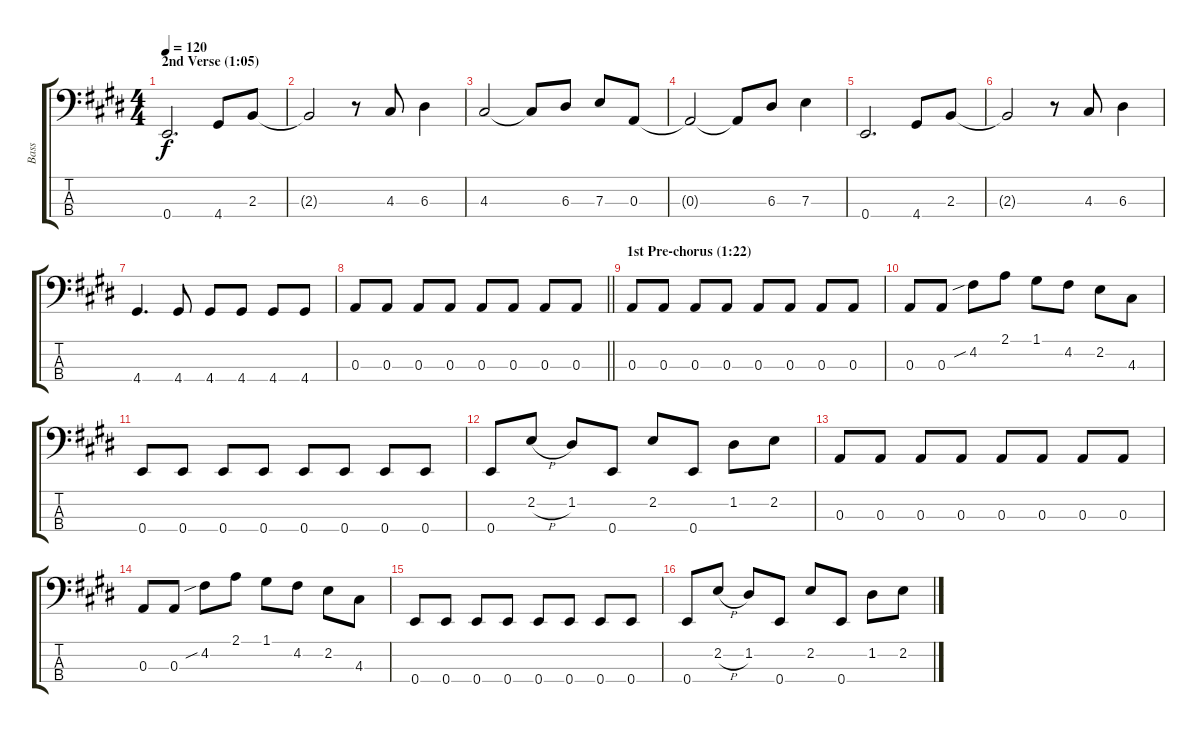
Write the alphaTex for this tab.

\track ("Bass" "Bass") {instrument electricbassfinger}
\staff {score tabs}
\tuning (G2 D2 A1 E1) {hide}
\ts (4 4)
\section ("" "2nd Verse (1:05)")
\tempo 120
\clef f4
\ks e
0.4.2{d dy f} 4.4.8 2.3.8 |
2.3{t}.2 r.8 4.3.8 6.3.4 |
4.3.2 4.3{t}.8 6.3.8 7.3.8 0.3.8 |
0.3{t}.2 0.3{t}.8 6.3.8 7.3.4 |
0.4.2{d} 4.4.8 2.3.8 |
2.3{t}.2 r.8 4.3.8 6.3.4 |
4.4.4{d} 4.4.8 4.4.8 4.4.8 4.4.8 4.4.8 |
\barLineRight lightlight
0.3.8 0.3.8 0.3.8 0.3.8 0.3.8{volume 12} 0.3.8 0.3.8 0.3.8 |
\section ("" "1st Pre-chorus (1:22)")
0.3.8 0.3.8 0.3.8 0.3.8 0.3.8 0.3.8 0.3.8 0.3.8 |
0.3.8 0.3.8 4.2{sib}.8 2.1.8 1.1.8 4.2.8 2.2.8 4.3.8 |
0.4.8 0.4.8 0.4.8 0.4.8 0.4.8 0.4.8 0.4.8 0.4.8 |
0.4.8 2.2{h}.8 1.2.8 0.4.8 2.2.8 0.4.8 1.2.8 2.2.8 |
0.3.8 0.3.8 0.3.8 0.3.8 0.3.8 0.3.8 0.3.8 0.3.8 |
0.3.8 0.3.8 4.2{sib}.8 2.1.8 1.1.8 4.2.8 2.2.8 4.3.8 |
0.4.8 0.4.8 0.4.8 0.4.8 0.4.8 0.4.8 0.4.8 0.4.8 |
0.4.8 2.2{h}.8 1.2.8 0.4.8 2.2.8 0.4.8 1.2.8 2.2.8
